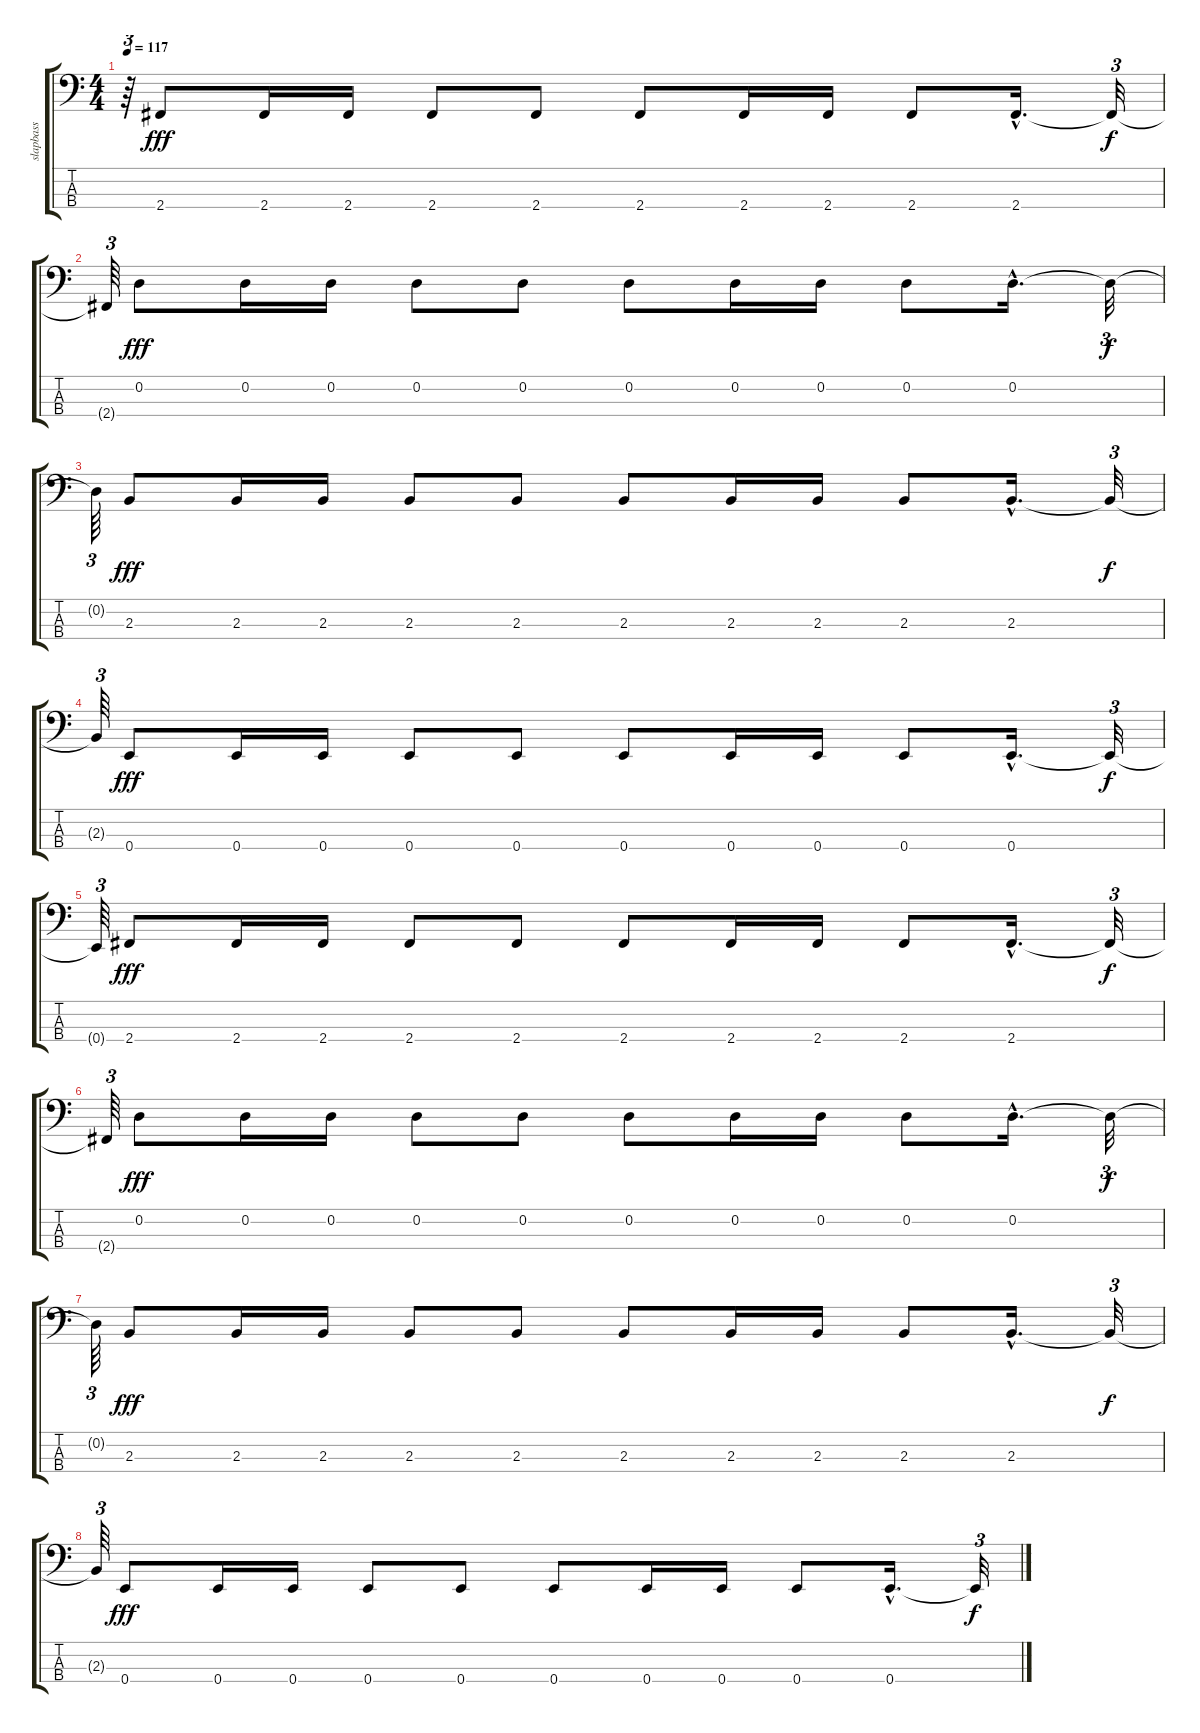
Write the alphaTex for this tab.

\track ("slapbass" "slapbass") {instrument electricbasspick}
\staff {score tabs}
\tuning (G2 D2 A1 E1) {hide}
\ts (4 4)
\tempo 117
\clef f4
\ks c
r.64{tu (3 2) dy f} 2.4.8{dy fff} 2.4.16 2.4.16 2.4.8 2.4.8 2.4.8 2.4.16 2.4.16 2.4.8 2.4{hac}.16{d} 2.4{t}.32{tu (3 2) dy f} |
2.4{t}.64{tu (3 2)} 0.2.8{dy fff} 0.2.16 0.2.16 0.2.8 0.2.8 0.2.8 0.2.16 0.2.16 0.2.8 0.2{hac}.16{d} 0.2{t}.32{tu (3 2) dy f} |
0.2{t}.64{tu (3 2)} 2.3.8{dy fff} 2.3.16 2.3.16 2.3.8 2.3.8 2.3.8 2.3.16 2.3.16 2.3.8 2.3{hac}.16{d} 2.3{t}.32{tu (3 2) dy f} |
2.3{t}.64{tu (3 2)} 0.4.8{dy fff} 0.4.16 0.4.16 0.4.8 0.4.8 0.4.8 0.4.16 0.4.16 0.4.8 0.4{hac}.16{d} 0.4{t}.32{tu (3 2) dy f} |
0.4{t}.64{tu (3 2)} 2.4.8{dy fff} 2.4.16 2.4.16 2.4.8 2.4.8 2.4.8 2.4.16 2.4.16 2.4.8 2.4{hac}.16{d} 2.4{t}.32{tu (3 2) dy f} |
2.4{t}.64{tu (3 2)} 0.2.8{dy fff} 0.2.16 0.2.16 0.2.8 0.2.8 0.2.8 0.2.16 0.2.16 0.2.8 0.2{hac}.16{d} 0.2{t}.32{tu (3 2) dy f} |
0.2{t}.64{tu (3 2)} 2.3.8{dy fff} 2.3.16 2.3.16 2.3.8 2.3.8 2.3.8 2.3.16 2.3.16 2.3.8 2.3{hac}.16{d} 2.3{t}.32{tu (3 2) dy f} |
2.3{t}.64{tu (3 2)} 0.4.8{dy fff} 0.4.16 0.4.16 0.4.8 0.4.8 0.4.8 0.4.16 0.4.16 0.4.8 0.4{hac}.16{d} 0.4{t}.32{tu (3 2) dy f}
